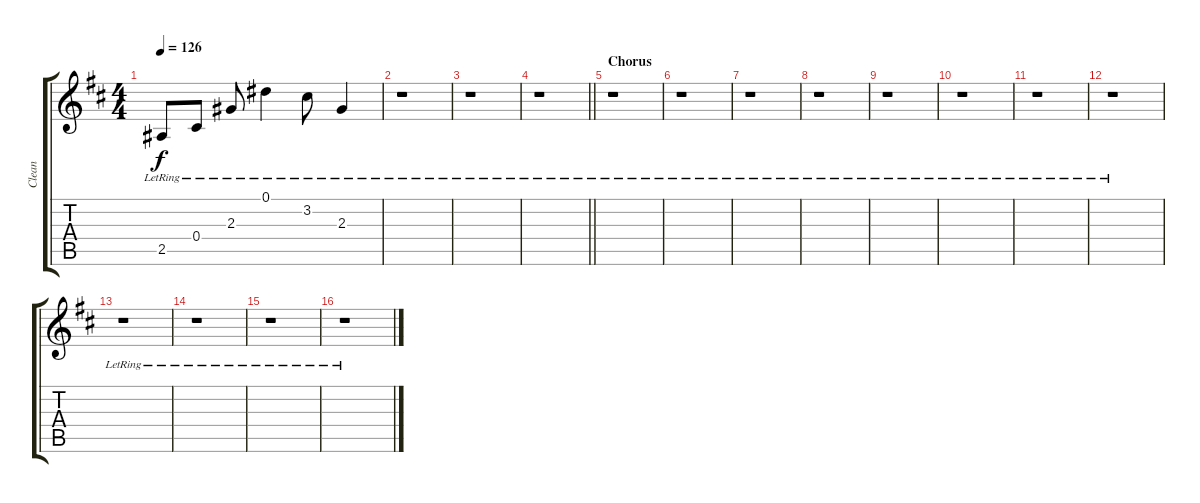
\track ("Clean" "Clean") {instrument electricguitarclean}
\staff {score tabs}
\tuning (Eb4 Bb3 Gb3 Db3 Ab2 Eb2) {hide}
\ts (4 4)
\tempo 126
\clef g2
\ks d
2.5{lr}.8{dy f} 0.4{lr}.8 2.3{lr}.8 0.1{lr}.4 3.2{lr}.8 2.3{lr}.4 |
r.1 |
r.1 |
\barLineRight lightlight
r.1 |
\section ("" "Chorus")
r.1 |
r.1 |
r.1 |
r.1 |
r.1 |
r.1 |
r.1 |
r.1 |
r.1 |
r.1 |
r.1 |
r.1
